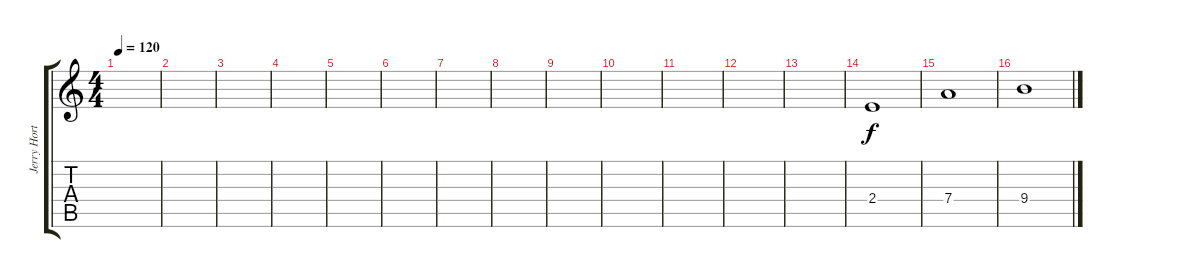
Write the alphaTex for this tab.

\track ("Jerry Horton (Outro Guitar)" "Jerry Hort") {instrument distortionguitar}
\staff {score tabs}
\tuning (E4 B3 G3 D3 A2 D2) {hide}
\ts (4 4)
\tempo 120
\clef g2
\ks c
|
|
|
|
|
|
|
|
|
|
|
|
|
2.4.1{volume 9} |
7.4.1 |
9.4.1
